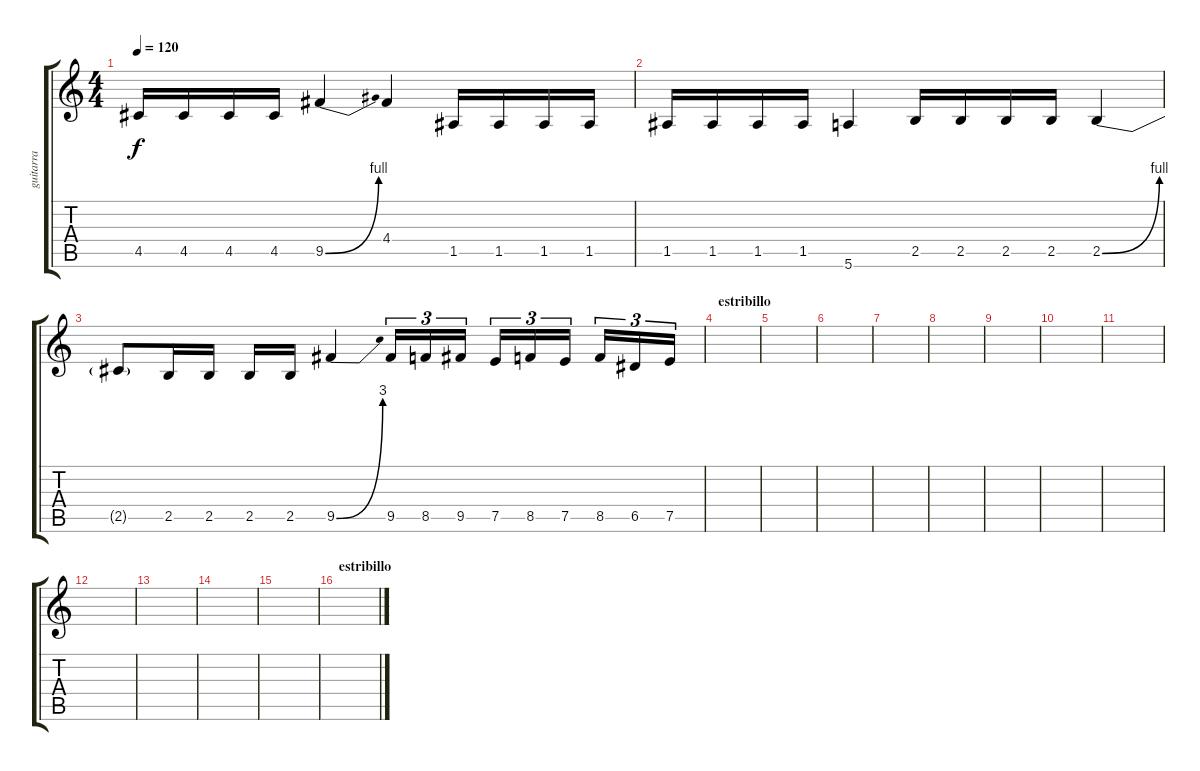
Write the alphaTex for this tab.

\track ("guitarra" "guitarra") {instrument distortionguitar}
\staff {score tabs}
\tuning (E4 B3 G3 D3 A2 E2) {hide}
\ts (4 4)
\tempo 120
\clef g2
\ks c
4.5.16{dy f} 4.5.16 4.5.16 4.5.16 9.5{be (bend 0 0 60 4)}.4 4.4.4 1.5.16 1.5.16 1.5.16 1.5.16 |
1.5.16 1.5.16 1.5.16 1.5.16 5.6.4 2.5.16 2.5.16 2.5.16 2.5.16 2.5{be (bend 0 0 60 4)}.4 |
2.5{t}.8 2.5.16 2.5.16 2.5.16 2.5.16 9.5{be (bend 0 0 60 12)}.4 9.5.16{tu (3 2)} 8.5.16{tu (3 2)} 9.5.16{tu (3 2)} 7.5.16{tu (3 2)} 8.5.16{tu (3 2)} 7.5.16{tu (3 2)} 8.5.16{tu (3 2)} 6.5.16{tu (3 2)} 7.5.16{tu (3 2)} |
\section ("" "estribillo")
|
|
|
|
|
|
|
|
|
|
|
|
\section ("" "estribillo")
